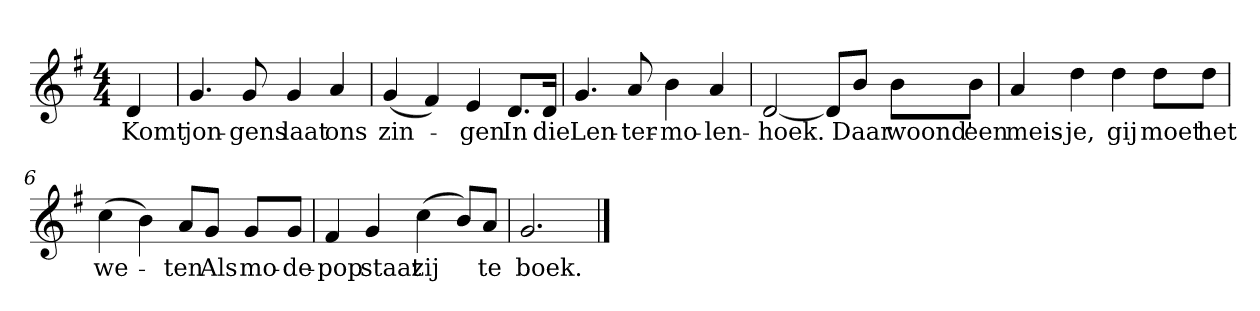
**kern	**text
*part1	*part1
*staff1	*staff1
*clefG2	*
*k[f#]	*
*G:	*
*M4/4	*
*MM120	*
=	=
4d	Komt
=1	=1
4.g	jon-
8g	-gens
4g	laat
4a	ons
=2	=2
(4g	zin-
4f#)	.
4e	-gen
8.d/L	In
16d/Jk	die
=3	=3
4.g	Len-
8a	-ter-
4b	-mo-
4a	-len-
=4	=4
[2d	-hoek.
8d/L]	.
8b/J	Daar
8b\L	woond'
8b\J	een
=5	=5
4a	meis-
4dd	-je,
4dd	gij
8dd\L	moet
8dd\J	het
=6	=6
(4cc	we-
4b)	.
8a/L	-ten
8g/J	Als
8g/L	mo-
8g/J	-de-
=7	=7
4f#	-pop
4g	staat
(4cc	zij
8b/L)	.
8a/J	te
=8	=8
2.g	boek.
==	==
*-	*-
